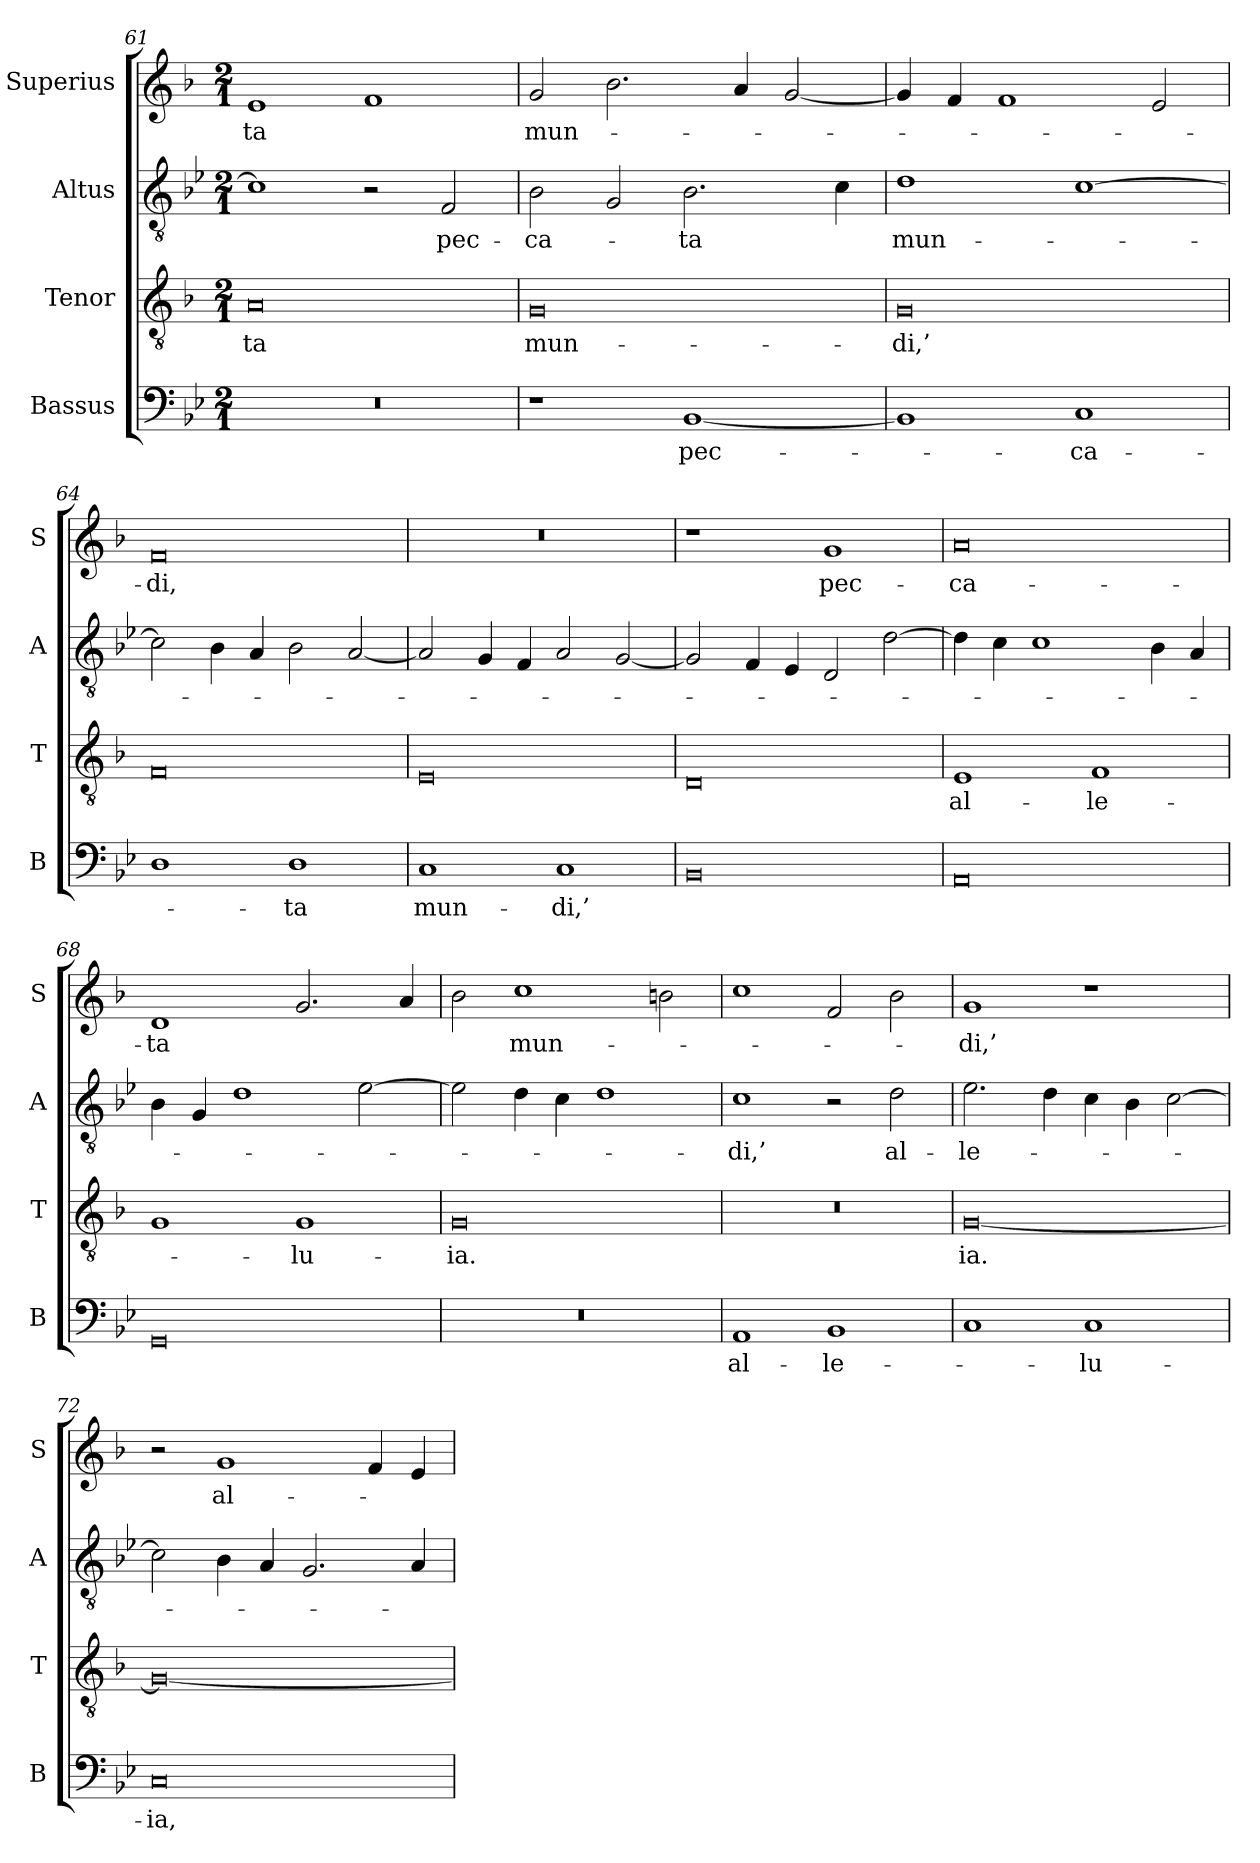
**kern	**text	**kern	**text	**kern	**text	**kern	**text
*part4	*part4	*part3	*part3	*part2	*part2	*part1	*part1
*staff4	*staff4	*staff3	*staff3	*staff2	*staff2	*staff1	*staff1
*I"Bassus	*	*I"Tenor	*	*I"Altus	*	*I"Superius	*
*I'B	*	*I'T	*	*I'A	*	*I'S	*
*clefF4	*	*clefGv2	*	*clefGv2	*	*clefG2	*
*k[b-e-]	*	*k[b-]	*	*k[b-e-]	*	*k[b-]	*
*B-:	*	*F:	*	*B-:	*	*F:	*
*M2/1	*	*M2/1	*	*M2/1	*	*M2/1	*
=61	=61	=61	=61	=61	=61	=61	=61
0r	.	0A	-ta	1c]	.	1e	-ta
.	.	.	.	2r	.	1f	.
.	.	.	.	2F	pec-	.	.
=62	=62	=62	=62	=62	=62	=62	=62
1r	.	0G	mun-	2B-	-ca-	2g	mun-
.	.	.	.	2G	.	2.b-	.
[1BB-	pec-	.	.	2.B-	-ta	.	.
.	.	.	.	.	.	4a	.
.	.	.	.	.	.	[2g	.
.	.	.	.	4c	.	.	.
=63	=63	=63	=63	=63	=63	=63	=63
1BB-]	.	0G	-di,’	1d	mun-	4g]	.
.	.	.	.	.	.	4f	.
.	.	.	.	.	.	1f	.
1C	-ca-	.	.	[1c	.	.	.
.	.	.	.	.	.	2e	.
=64	=64	=64	=64	=64	=64	=64	=64
1D	.	0F	.	2c]	.	0f	-di,
.	.	.	.	4B-	.	.	.
.	.	.	.	4A	.	.	.
1D	-ta	.	.	2B-	.	.	.
.	.	.	.	[2A	.	.	.
=65	=65	=65	=65	=65	=65	=65	=65
1C	mun-	0E	.	2A]	.	0r	.
.	.	.	.	4G	.	.	.
.	.	.	.	4F	.	.	.
1C	-di,’	.	.	2A	.	.	.
.	.	.	.	[2G	.	.	.
=66	=66	=66	=66	=66	=66	=66	=66
0BB-	.	0D	.	2G]	.	1r	.
.	.	.	.	4F	.	.	.
.	.	.	.	4E-	.	.	.
.	.	.	.	2D	.	1g	pec-
.	.	.	.	[2d	.	.	.
=67	=67	=67	=67	=67	=67	=67	=67
0AA	.	1E	al-	4d]	.	0a	-ca-
.	.	.	.	4c	.	.	.
.	.	.	.	1c	.	.	.
.	.	1F	-le-	.	.	.	.
.	.	.	.	4B-	.	.	.
.	.	.	.	4A	.	.	.
=68	=68	=68	=68	=68	=68	=68	=68
0GG	.	1G	.	4B-	.	1d	-ta
.	.	.	.	4G	.	.	.
.	.	.	.	1d	.	.	.
.	.	1G	-lu-	.	.	2.g	.
.	.	.	.	[2e-	.	.	.
.	.	.	.	.	.	4a	.
=69	=69	=69	=69	=69	=69	=69	=69
0r	.	0G	-ia.	2e-]	.	2b-	.
.	.	.	.	4d	.	1cc	mun-
.	.	.	.	4c	.	.	.
.	.	.	.	1d	.	.	.
.	.	.	.	.	.	2bn	.
=70	=70	=70	=70	=70	=70	=70	=70
1AA	al-	0r	.	1c	-di,’	1cc	.
1BB-	-le-	.	.	2r	.	2f	.
.	.	.	.	2d	al-	2b-	.
=71	=71	=71	=71	=71	=71	=71	=71
1C	.	[0G	-ia.	2.e-	-le-	1g	-di,’
.	.	.	.	4d	.	.	.
1C	-lu-	.	.	4c	.	1r	.
.	.	.	.	4B-	.	.	.
.	.	.	.	[2c	.	.	.
=72	=72	=72	=72	=72	=72	=72	=72
0C	-ia,	0G_	.	2c]	.	2r	.
.	.	.	.	4B-	.	1g	al-
.	.	.	.	4A	.	.	.
.	.	.	.	2.G	.	.	.
.	.	.	.	.	.	4f	.
.	.	.	.	4A	.	4e	.
=	=	=	=	=	=	=	=
*-	*-	*-	*-	*-	*-	*-	*-
